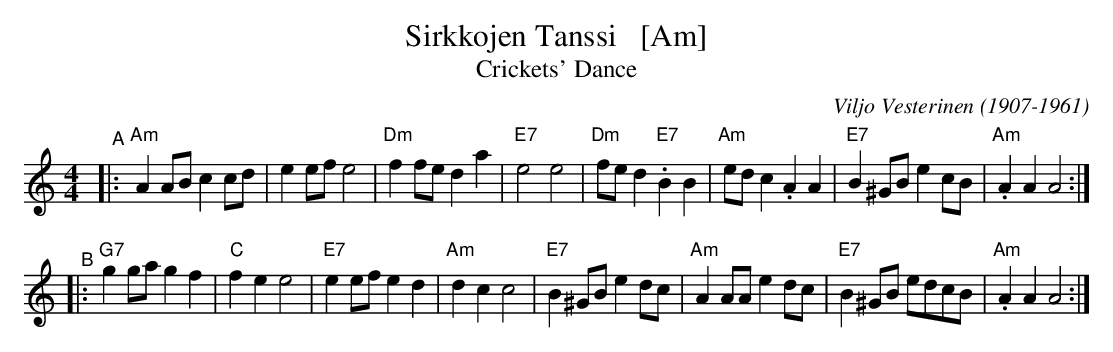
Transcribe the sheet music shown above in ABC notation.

X:1
T: Sirkkojen Tanssi   [Am]
T: Crickets' Dance
C: Viljo Vesterinen (1907-1961)
M: 4/4
L: 1/8
K: Am
"^A"|:\
"Am"A2AB c2cd | e2ef e4 | "Dm"f2fe d2a2 | "E7"e4 e4 |\
"Dm"fed2 "E7".B2B2 | "Am"edc2 .A2A2 | "E7"B2 ^GBe2 cB | "Am".A2A2 A4 :|
"^B"|:\
"G7"g2ga g2f2 | "C"f2e2 e4 | "E7"e2ef e2 d2 | "Am"d2c2 c4 |\
"E7"B2^GB e2dc | "Am"A2AA e2dc | "E7"B2^GB edcB | "Am".A2A2 A4 :|
